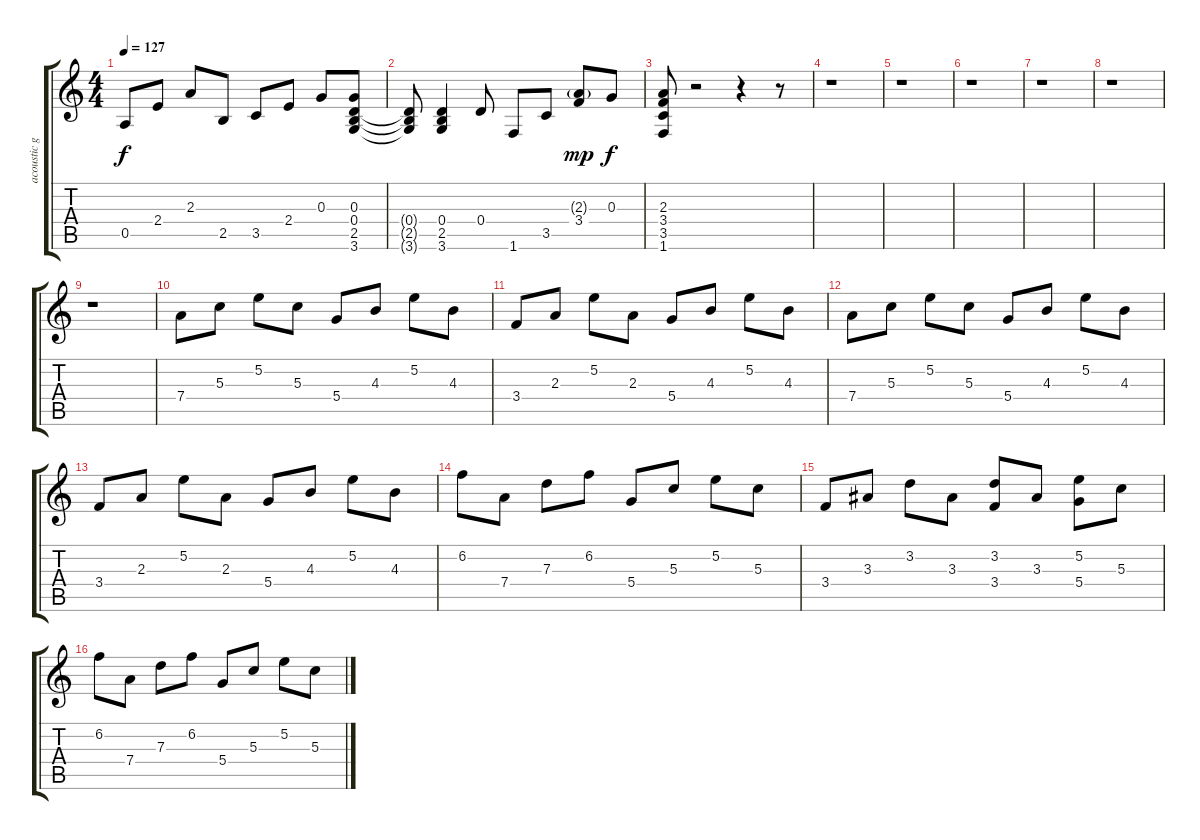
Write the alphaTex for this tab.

\track ("acoustic guitar" "acoustic g") {instrument acousticguitarsteel}
\staff {score tabs}
\tuning (E4 B3 G3 D3 A2 E2) {hide}
\ts (4 4)
\tempo 127
\clef g2
\ks c
0.5.8{dy f} 2.4.8 2.3.8 2.5.8 3.5.8 2.4.8 0.3.8 (0.3 0.4 2.5 3.6).8 |
(0.4{t} 2.5{t} 3.6{t}).8 (0.4 2.5 3.6).4 0.4.8 1.6.8 3.5.8 (2.3{g} 3.4).8{dy mp} 0.3.8{dy f} |
(2.3 3.4 3.5 1.6).8 r.2 r.4 r.8 |
r.1 |
r.1 |
r.1 |
r.1 |
r.1 |
r.1 |
7.4.8 5.3.8 5.2.8 5.3.8 5.4.8 4.3.8 5.2.8 4.3.8 |
3.4.8 2.3.8 5.2.8 2.3.8 5.4.8 4.3.8 5.2.8 4.3.8 |
7.4.8 5.3.8 5.2.8 5.3.8 5.4.8 4.3.8 5.2.8 4.3.8 |
3.4.8 2.3.8 5.2.8 2.3.8 5.4.8 4.3.8 5.2.8 4.3.8 |
6.2.8 7.4.8 7.3.8 6.2.8 5.4.8 5.3.8 5.2.8 5.3.8 |
3.4.8 3.3.8 3.2.8 3.3.8 (3.2 3.4).8 3.3.8 (5.2 5.4).8 5.3.8 |
6.2.8 7.4.8 7.3.8 6.2.8 5.4.8 5.3.8 5.2.8 5.3.8
